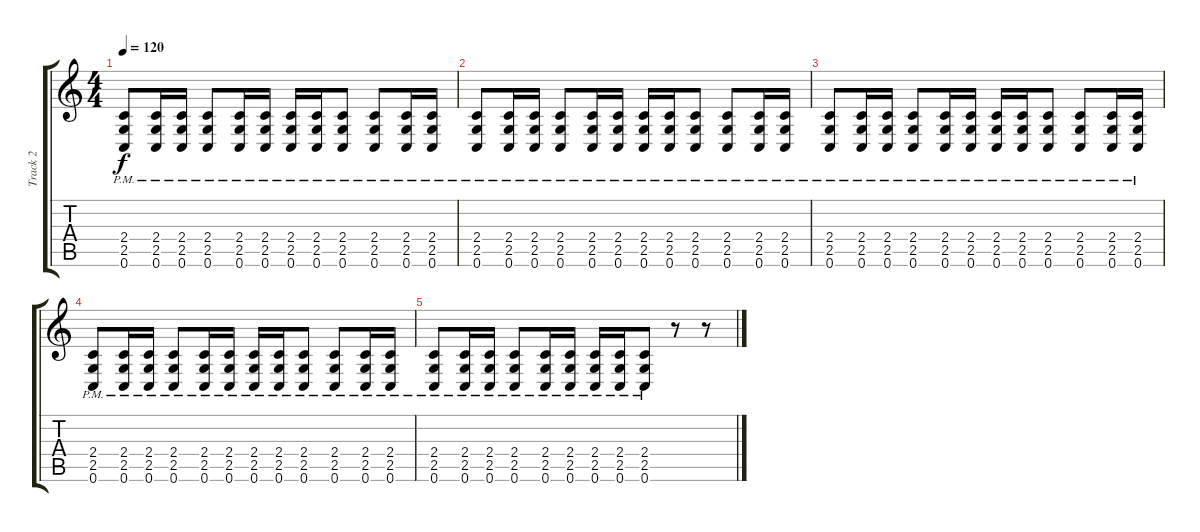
\track ("Track 2" "Track 2") {instrument distortionguitar}
\staff {score tabs}
\tuning (C4 G3 Eb3 Bb2 F2 C2) {hide}
\ts (4 4)
\tempo 120
\clef g2
\ks c
(2.4 2.5 0.6{pm}).8{dy f} (2.4 2.5 0.6{pm}).16 (2.4 2.5 0.6{pm}).16 (2.4 2.5 0.6{pm}).8 (2.4 2.5 0.6{pm}).16 (2.4 2.5 0.6{pm}).16 (2.4 2.5 0.6{pm}).16 (2.4 2.5 0.6{pm}).16 (2.4 2.5 0.6{pm}).8 (2.4 2.5 0.6{pm}).8 (2.4 2.5 0.6{pm}).16 (2.4 2.5 0.6{pm}).16 |
(2.4 2.5 0.6{pm}).8 (2.4 2.5 0.6{pm}).16 (2.4 2.5 0.6{pm}).16 (2.4 2.5 0.6{pm}).8 (2.4 2.5 0.6{pm}).16 (2.4 2.5 0.6{pm}).16 (2.4 2.5 0.6{pm}).16 (2.4 2.5 0.6{pm}).16 (2.4 2.5 0.6{pm}).8 (2.4 2.5 0.6{pm}).8 (2.4 2.5 0.6{pm}).16 (2.4 2.5 0.6{pm}).16 |
(2.4 2.5 0.6{pm}).8 (2.4 2.5 0.6{pm}).16 (2.4 2.5 0.6{pm}).16 (2.4 2.5 0.6{pm}).8 (2.4 2.5 0.6{pm}).16 (2.4 2.5 0.6{pm}).16 (2.4 2.5 0.6{pm}).16 (2.4 2.5 0.6{pm}).16 (2.4 2.5 0.6{pm}).8 (2.4 2.5 0.6{pm}).8 (2.4 2.5 0.6{pm}).16 (2.4 2.5 0.6{pm}).16 |
(2.4 2.5 0.6{pm}).8 (2.4 2.5 0.6{pm}).16 (2.4 2.5 0.6{pm}).16 (2.4 2.5 0.6{pm}).8 (2.4 2.5 0.6{pm}).16 (2.4 2.5 0.6{pm}).16 (2.4 2.5 0.6{pm}).16 (2.4 2.5 0.6{pm}).16 (2.4 2.5 0.6{pm}).8 (2.4 2.5 0.6{pm}).8 (2.4 2.5 0.6{pm}).16 (2.4 2.5 0.6{pm}).16 |
(2.4 2.5 0.6{pm}).8 (2.4 2.5 0.6{pm}).16 (2.4 2.5 0.6{pm}).16 (2.4 2.5 0.6{pm}).8 (2.4 2.5 0.6{pm}).16 (2.4 2.5 0.6{pm}).16 (2.4 2.5 0.6{pm}).16 (2.4 2.5 0.6{pm}).16 (2.4 2.5 0.6{pm}).8 r.8 r.8
